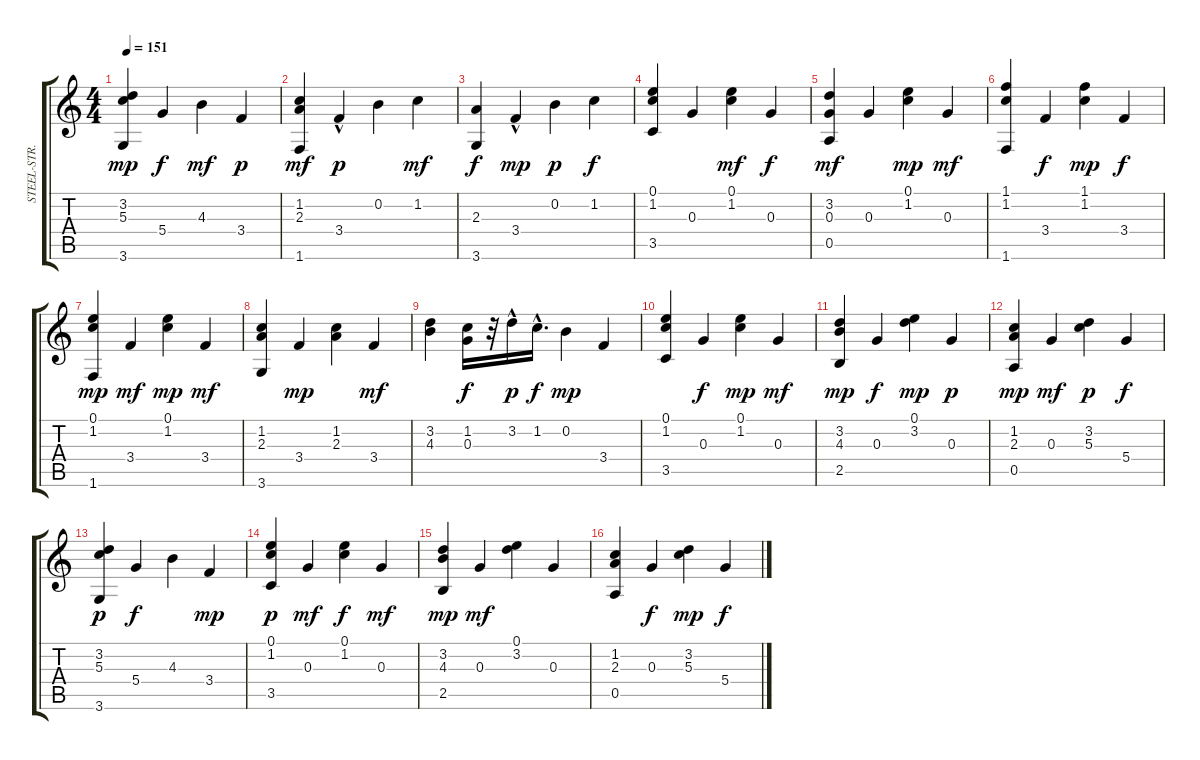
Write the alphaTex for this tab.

\track ("STEEL-STR.GT.       " "STEEL-STR.") {instrument acousticguitarnylon}
\staff {score tabs}
\tuning (E4 B3 G3 D3 A2 E2) {hide}
\ts (4 4)
\tempo 151
\clef g2
\ks c
(3.2 5.3 3.6).4{dy mp} 5.4.4{dy f} 4.3.4{dy mf} 3.4.4{dy p} |
(1.2 2.3 1.6).4{dy mf} 3.4{hac}.4{dy p} 0.2.4 1.2.4{dy mf} |
(2.3 3.6).4{dy f} 3.4{hac}.4{dy mp} 0.2.4{dy p} 1.2.4{dy f} |
(0.1 1.2 3.5).4 0.3.4 (0.1 1.2).4{dy mf} 0.3.4{dy f} |
(3.2 0.3 0.5).4{dy mf} 0.3.4 (0.1 1.2).4{dy mp} 0.3.4{dy mf} |
(1.1 1.2 1.6).4 3.4.4{dy f} (1.1 1.2).4{dy mp} 3.4.4{dy f} |
(0.1 1.2 1.6).4{dy mp} 3.4.4{dy mf} (0.1 1.2).4{dy mp} 3.4.4{dy mf} |
(1.2 2.3 3.6).4 3.4.4{dy mp} (1.2 2.3).4 3.4.4{dy mf} |
(3.2 4.3).4 (1.2 0.3).16{dy f} r.32 3.2{hac}.16{dy p} 1.2{hac}.16{d dy f} 0.2.4{dy mp} 3.4.4 |
(0.1 1.2 3.5).4 0.3.4{dy f} (0.1 1.2).4{dy mp} 0.3.4{dy mf} |
(3.2 4.3 2.5).4{dy mp} 0.3.4{dy f} (0.1 3.2).4{dy mp} 0.3.4{dy p} |
(1.2 2.3 0.5).4{dy mp} 0.3.4{dy mf} (3.2 5.3).4{dy p} 5.4.4{dy f} |
(3.2 5.3 3.6).4{dy p} 5.4.4{dy f} 4.3.4 3.4.4{dy mp} |
(0.1 1.2 3.5).4{dy p} 0.3.4{dy mf} (0.1 1.2).4{dy f} 0.3.4{dy mf} |
(3.2 4.3 2.5).4{dy mp} 0.3.4{dy mf} (0.1 3.2).4 0.3.4 |
(1.2 2.3 0.5).4 0.3.4{dy f} (3.2 5.3).4{dy mp} 5.4.4{dy f}
